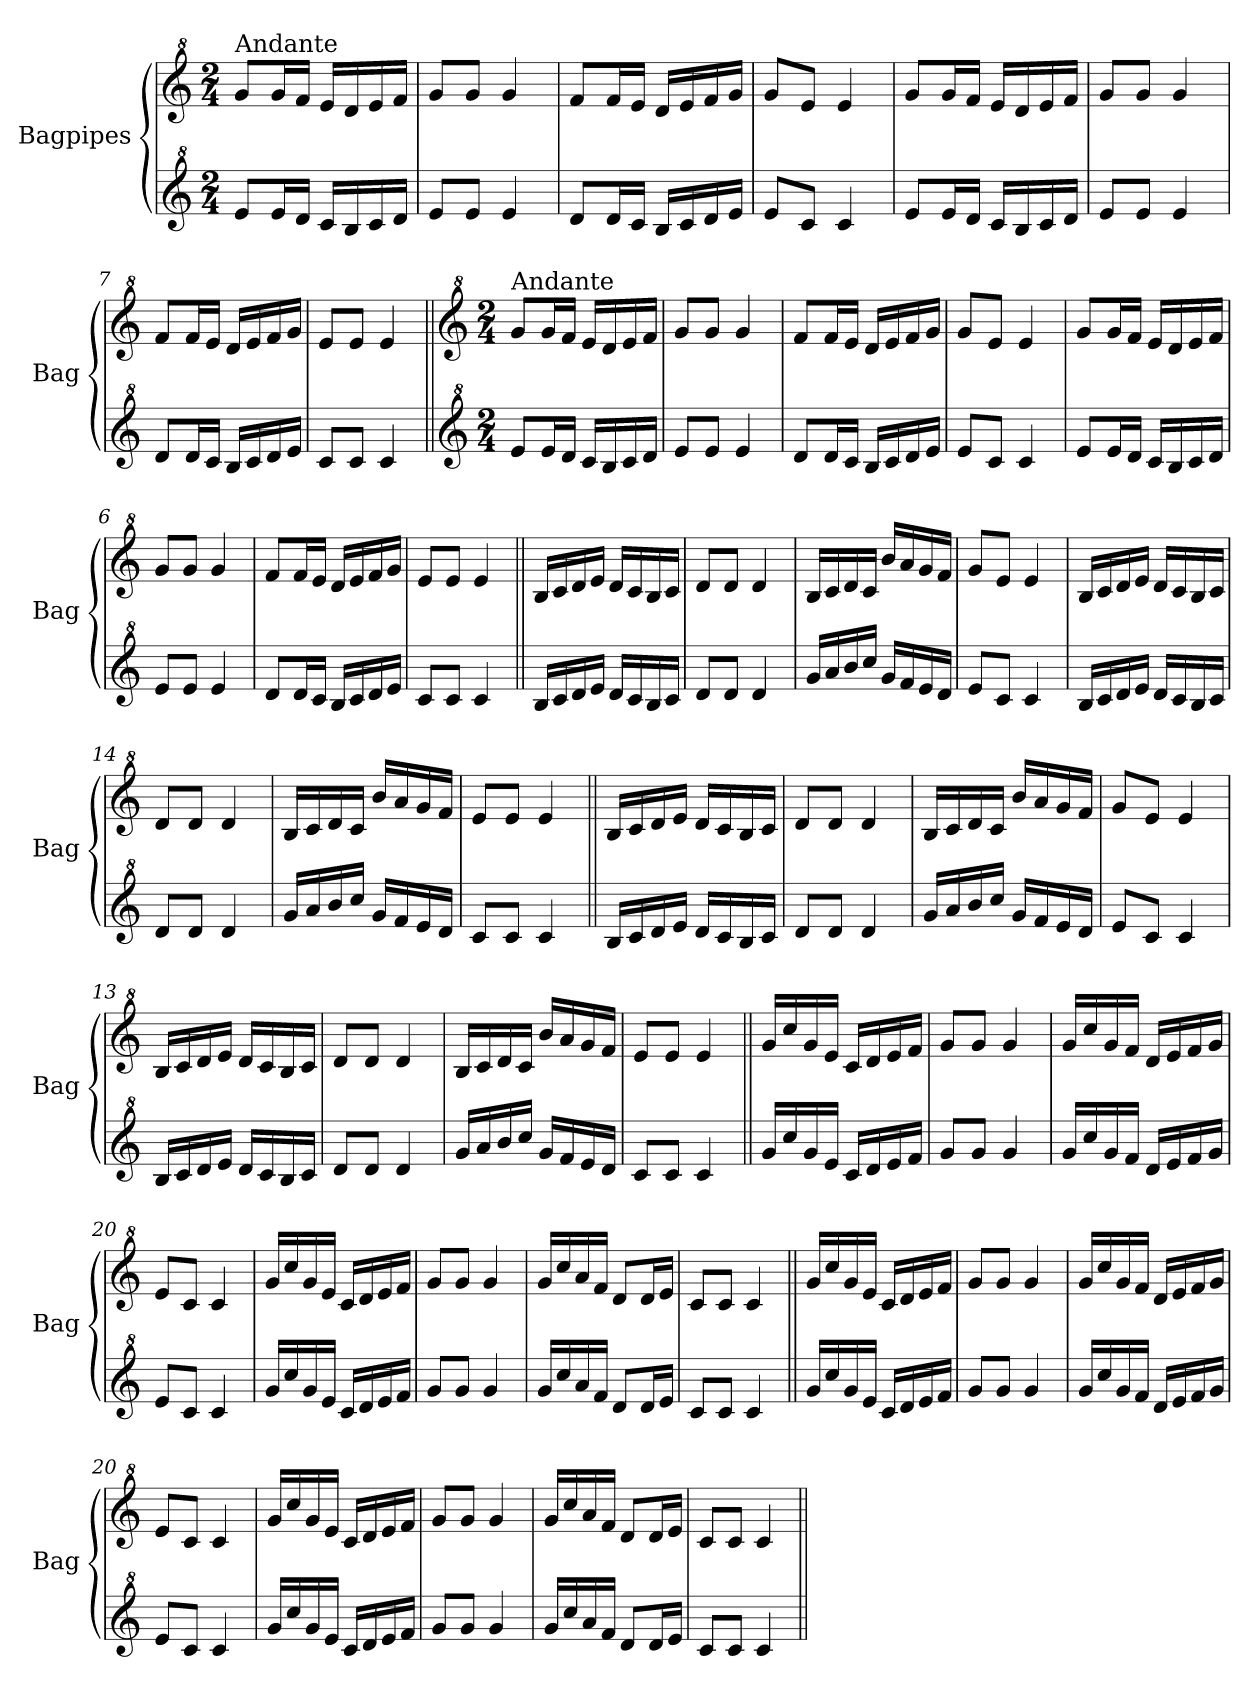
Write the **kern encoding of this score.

**kern	**kern
*part2	*part1
*staff2	*staff1
*I"Bagpipes	*I"Bagpipes
*I'Bag	*I'Bag
*clefG^2	*clefG^2
*k[]	*k[]
*C:	*C:
*M2/4	*M2/4
=1	=1
!	!LO:TX:a:t=Andante
8ee/L	8gg/L
16ee/L	16gg/L
16dd/JJ	16ff/JJ
16cc/LL	16ee/LL
16b/	16dd/
16cc/	16ee/
16dd/JJ	16ff/JJ
=2	=2
8ee/L	8gg/L
8ee/J	8gg/J
4ee/	4gg/
=3	=3
8dd/L	8ff/L
16dd/L	16ff/L
16cc/JJ	16ee/JJ
16b/LL	16dd/LL
16cc/	16ee/
16dd/	16ff/
16ee/JJ	16gg/JJ
=4	=4
8ee/L	8gg/L
8cc/J	8ee/J
4cc/	4ee/
=5	=5
8ee/L	8gg/L
16ee/L	16gg/L
16dd/JJ	16ff/JJ
16cc/LL	16ee/LL
16b/	16dd/
16cc/	16ee/
16dd/JJ	16ff/JJ
=6	=6
8ee/L	8gg/L
8ee/J	8gg/J
4ee/	4gg/
=7	=7
8dd/L	8ff/L
16dd/L	16ff/L
16cc/JJ	16ee/JJ
16b/LL	16dd/LL
16cc/	16ee/
16dd/	16ff/
16ee/JJ	16gg/JJ
=8	=8
8cc/L	8ee/L
8cc/J	8ee/J
4cc/	4ee/
=1a||	=1a||
*clefG^2	*clefG^2
*k[]	*k[]
*C:	*C:
*M2/4	*M2/4
!	!LO:TX:a:t=Andante
8ee/L	8gg/L
16ee/L	16gg/L
16dd/JJ	16ff/JJ
16cc/LL	16ee/LL
16b/	16dd/
16cc/	16ee/
16dd/JJ	16ff/JJ
=2a	=2a
8ee/L	8gg/L
8ee/J	8gg/J
4ee/	4gg/
=3a	=3a
8dd/L	8ff/L
16dd/L	16ff/L
16cc/JJ	16ee/JJ
16b/LL	16dd/LL
16cc/	16ee/
16dd/	16ff/
16ee/JJ	16gg/JJ
=4a	=4a
8ee/L	8gg/L
8cc/J	8ee/J
4cc/	4ee/
=5a	=5a
8ee/L	8gg/L
16ee/L	16gg/L
16dd/JJ	16ff/JJ
16cc/LL	16ee/LL
16b/	16dd/
16cc/	16ee/
16dd/JJ	16ff/JJ
=6a	=6a
8ee/L	8gg/L
8ee/J	8gg/J
4ee/	4gg/
=7a	=7a
8dd/L	8ff/L
16dd/L	16ff/L
16cc/JJ	16ee/JJ
16b/LL	16dd/LL
16cc/	16ee/
16dd/	16ff/
16ee/JJ	16gg/JJ
=8a	=8a
8cc/L	8ee/L
8cc/J	8ee/J
4cc/	4ee/
!!LO:LB:g=z
=9||	=9||
16b/LL	16b/LL
16cc/	16cc/
16dd/	16dd/
16ee/JJ	16ee/JJ
16dd/LL	16dd/LL
16cc/	16cc/
16b/	16b/
16cc/JJ	16cc/JJ
=10	=10
8dd/L	8dd/L
8dd/J	8dd/J
4dd/	4dd/
=11	=11
16gg/LL	16b/LL
16aa/	16cc/
16bb/	16dd/
16ccc/JJ	16cc/JJ
16gg/LL	16bb/LL
16ff/	16aa/
16ee/	16gg/
16dd/JJ	16ff/JJ
=12	=12
8ee/L	8gg/L
8cc/J	8ee/J
4cc/	4ee/
=13	=13
16b/LL	16b/LL
16cc/	16cc/
16dd/	16dd/
16ee/JJ	16ee/JJ
16dd/LL	16dd/LL
16cc/	16cc/
16b/	16b/
16cc/JJ	16cc/JJ
=14	=14
8dd/L	8dd/L
8dd/J	8dd/J
4dd/	4dd/
=15	=15
16gg/LL	16b/LL
16aa/	16cc/
16bb/	16dd/
16ccc/JJ	16cc/JJ
16gg/LL	16bb/LL
16ff/	16aa/
16ee/	16gg/
16dd/JJ	16ff/JJ
=16	=16
8cc/L	8ee/L
8cc/J	8ee/J
4cc/	4ee/
!!LO:LB:g=z
=9a||	=9a||
16b/LL	16b/LL
16cc/	16cc/
16dd/	16dd/
16ee/JJ	16ee/JJ
16dd/LL	16dd/LL
16cc/	16cc/
16b/	16b/
16cc/JJ	16cc/JJ
=10a	=10a
8dd/L	8dd/L
8dd/J	8dd/J
4dd/	4dd/
=11a	=11a
16gg/LL	16b/LL
16aa/	16cc/
16bb/	16dd/
16ccc/JJ	16cc/JJ
16gg/LL	16bb/LL
16ff/	16aa/
16ee/	16gg/
16dd/JJ	16ff/JJ
=12a	=12a
8ee/L	8gg/L
8cc/J	8ee/J
4cc/	4ee/
=13a	=13a
16b/LL	16b/LL
16cc/	16cc/
16dd/	16dd/
16ee/JJ	16ee/JJ
16dd/LL	16dd/LL
16cc/	16cc/
16b/	16b/
16cc/JJ	16cc/JJ
=14a	=14a
8dd/L	8dd/L
8dd/J	8dd/J
4dd/	4dd/
=15a	=15a
16gg/LL	16b/LL
16aa/	16cc/
16bb/	16dd/
16ccc/JJ	16cc/JJ
16gg/LL	16bb/LL
16ff/	16aa/
16ee/	16gg/
16dd/JJ	16ff/JJ
=16a	=16a
8cc/L	8ee/L
8cc/J	8ee/J
4cc/	4ee/
!!LO:LB:g=z
=17||	=17||
16gg/LL	16gg/LL
16ccc/	16ccc/
16gg/	16gg/
16ee/JJ	16ee/JJ
16cc/LL	16cc/LL
16dd/	16dd/
16ee/	16ee/
16ff/JJ	16ff/JJ
=18	=18
8gg/L	8gg/L
8gg/J	8gg/J
4gg/	4gg/
=19	=19
16gg/LL	16gg/LL
16ccc/	16ccc/
16gg/	16gg/
16ff/JJ	16ff/JJ
16dd/LL	16dd/LL
16ee/	16ee/
16ff/	16ff/
16gg/JJ	16gg/JJ
=20	=20
8ee/L	8ee/L
8cc/J	8cc/J
4cc/	4cc/
=21	=21
16gg/LL	16gg/LL
16ccc/	16ccc/
16gg/	16gg/
16ee/JJ	16ee/JJ
16cc/LL	16cc/LL
16dd/	16dd/
16ee/	16ee/
16ff/JJ	16ff/JJ
=22	=22
8gg/L	8gg/L
8gg/J	8gg/J
4gg/	4gg/
=23	=23
16gg/LL	16gg/LL
16ccc/	16ccc/
16aa/	16aa/
16ff/JJ	16ff/JJ
8dd/L	8dd/L
16dd/L	16dd/L
16ee/JJ	16ee/JJ
=24	=24
8cc/L	8cc/L
8cc/J	8cc/J
4cc/	4cc/
!!LO:LB:g=z
=17a||	=17a||
16gg/LL	16gg/LL
16ccc/	16ccc/
16gg/	16gg/
16ee/JJ	16ee/JJ
16cc/LL	16cc/LL
16dd/	16dd/
16ee/	16ee/
16ff/JJ	16ff/JJ
=18a	=18a
8gg/L	8gg/L
8gg/J	8gg/J
4gg/	4gg/
=19a	=19a
16gg/LL	16gg/LL
16ccc/	16ccc/
16gg/	16gg/
16ff/JJ	16ff/JJ
16dd/LL	16dd/LL
16ee/	16ee/
16ff/	16ff/
16gg/JJ	16gg/JJ
=20a	=20a
8ee/L	8ee/L
8cc/J	8cc/J
4cc/	4cc/
=21a	=21a
16gg/LL	16gg/LL
16ccc/	16ccc/
16gg/	16gg/
16ee/JJ	16ee/JJ
16cc/LL	16cc/LL
16dd/	16dd/
16ee/	16ee/
16ff/JJ	16ff/JJ
=22a	=22a
8gg/L	8gg/L
8gg/J	8gg/J
4gg/	4gg/
=23a	=23a
16gg/LL	16gg/LL
16ccc/	16ccc/
16aa/	16aa/
16ff/JJ	16ff/JJ
8dd/L	8dd/L
16dd/L	16dd/L
16ee/JJ	16ee/JJ
=24a	=24a
8cc/L	8cc/L
8cc/J	8cc/J
4cc/	4cc/
=||	=||
*-	*-
